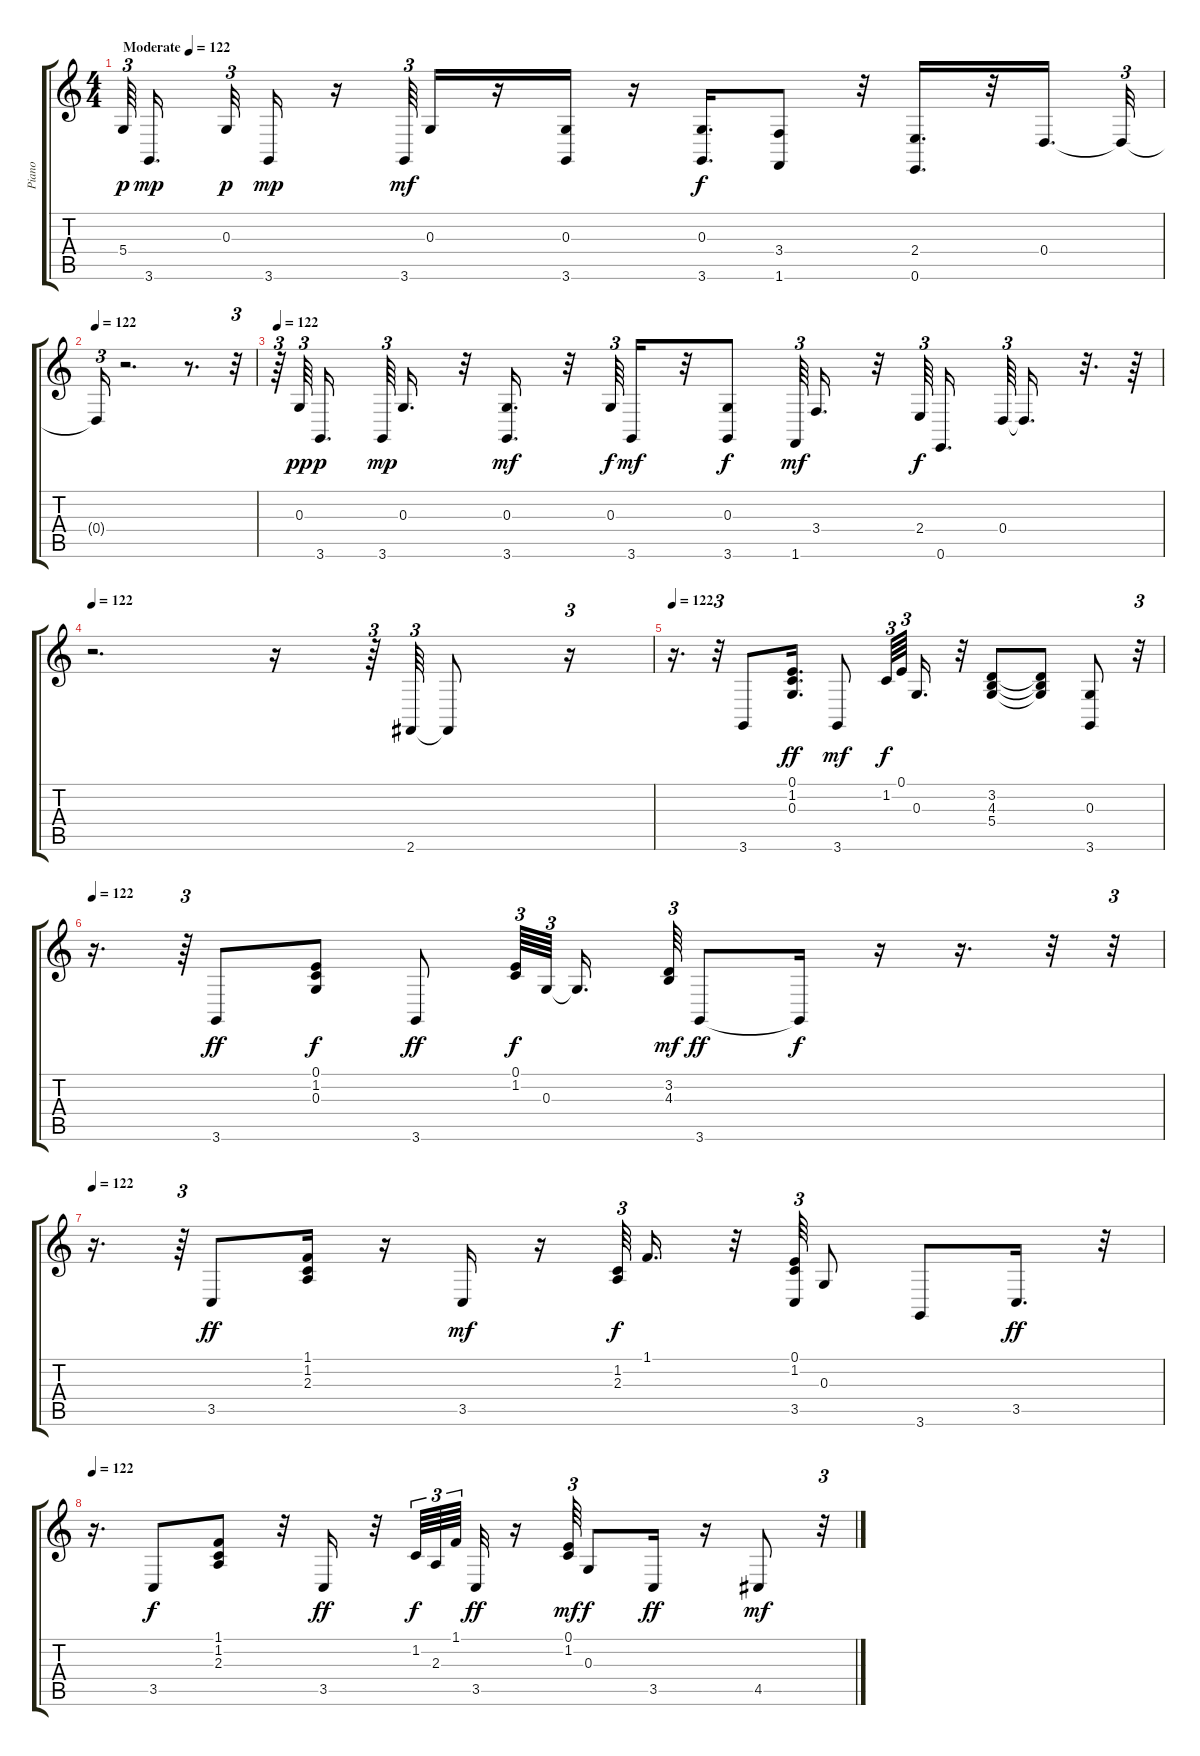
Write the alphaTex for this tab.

\track ("Piano" "Piano") {instrument acousticgrandpiano}
\staff {score tabs}
\tuning (E4 B3 G3 D3 A2 E2) {hide}
\ts (4 4)
\tempo (122 "Moderate")
\clef g2
\ks c
5.4.64{tu (3 2) dy p instrument acousticgrandpiano} 3.6.16{d dy mp} 0.3.32{tu (3 2) dy p} 3.6.16{dy mp} r.16 3.6.64{tu (3 2) dy mf} 0.3.16 r.16 (0.3 3.6).16 r.16 (0.3 3.6).16{d dy f} (3.4 1.6).8 r.32 (2.4 0.6).16{d} r.32 0.4.16{d} 0.4{t}.32{tu (3 2)} |
\tempo 122
0.4{t}.16{tu (3 2)} r.2{d} r.8{d} r.32{tu (3 2)} |
\tempo 122
r.64{tu (3 2)} 0.3.64{tu (3 2) dy pp} 3.6.16{d dy p} 3.6.64{tu (3 2) dy mp} 0.3.16{d} r.32 (0.3 3.6).16{d dy mf} r.32 0.3.64{tu (3 2) dy f} 3.6.16{dy mf} r.32 (0.3 3.6).8{dy f} 1.6.64{tu (3 2) dy mf} 3.4.16{d} r.32 2.4.64{tu (3 2) dy f} 0.6.16{d} 0.4.64{tu (3 2)} 0.4{t}.16{d} r.32{d} r.64 |
\tempo 122
r.2{d} r.16 r.64{tu (3 2)} 2.6.64{tu (3 2)} 2.6{t}.8 r.16{tu (3 2)} |
\tempo 122
r.16{d} r.32{tu (3 2)} 3.6.8 (0.1 1.2 0.3).16{d dy ff} 3.6.8{dy mf} 1.2.64{tu (3 2) dy f} 0.1.64{tu (3 2)} 0.3.16{d} r.32 (3.2 4.3 5.4).8 (3.2{t} 4.3{t} 5.4{t}).8 (0.3 3.6).8 r.32{tu (3 2)} |
\tempo 122
r.16{d} r.64{tu (3 2)} 3.6.8{dy ff} (0.1 1.2 0.3).8{dy f} 3.6.8{dy ff} (0.1 1.2).64{tu (3 2) dy f} 0.3.64{tu (3 2)} 0.3{t}.16{d} (3.2 4.3).64{tu (3 2) dy mf} 3.6.8{dy ff} 3.6{t}.16{dy f} r.16 r.16{d} r.32 r.32{tu (3 2)} |
\tempo 122
r.16{d} r.64{tu (3 2)} 3.5.8{dy ff} (1.1 1.2 2.3).16 r.16 3.5.16{dy mf} r.16 (1.2 2.3).64{tu (3 2) dy f} 1.1.16{d} r.32 (0.1 1.2 3.5).64{tu (3 2)} 0.3.8 3.6.8 3.5.16{d dy ff} r.32 |
\tempo 122
r.16{d} 3.5.8{dy f} (1.1 1.2 2.3).8 r.32 3.5.16{dy ff} r.32 1.2.64{tu (3 2) dy f} 2.3.64{tu (3 2)} 1.1.64{tu (3 2)} 3.5.32{dy ff} r.16 (0.1 1.2).64{tu (3 2) dy mf} 0.3.8{dy f} 3.5.16{dy ff} r.16 4.5.8{dy mf} r.32{tu (3 2)}
